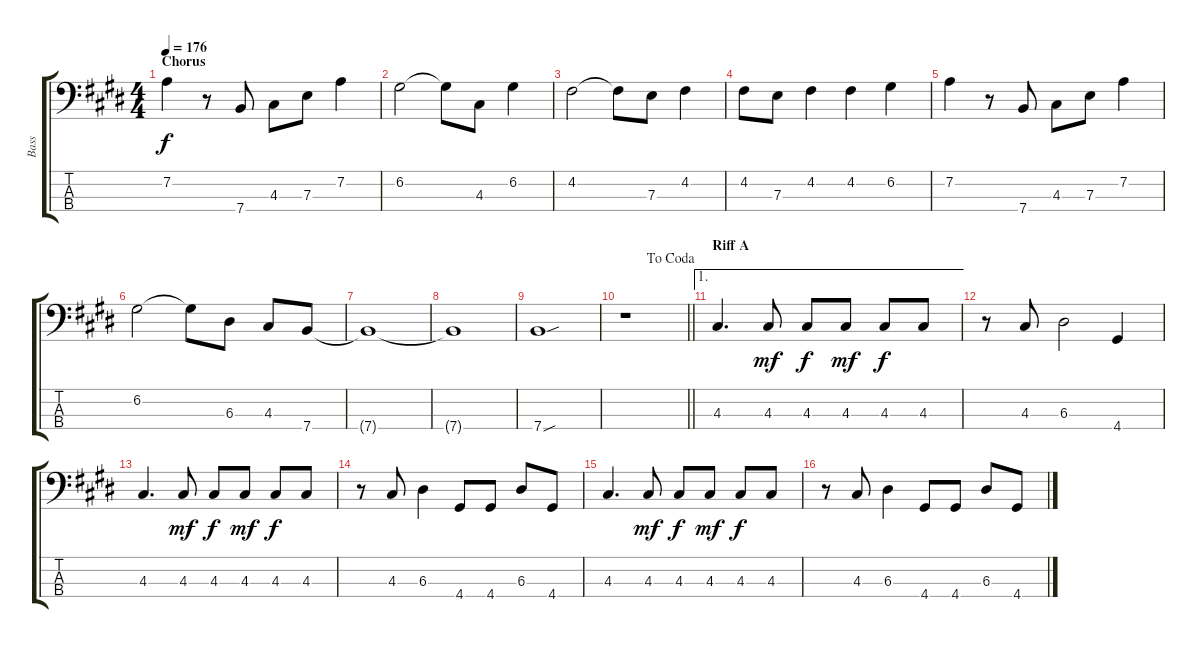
\track ("Bass" "Bass") {instrument electricbassfinger}
\staff {score tabs}
\tuning (G2 D2 A1 E1) {hide}
\ts (4 4)
\section ("" "Chorus")
\tempo 176
\clef f4
\ks e
7.2.4{dy f} r.8 7.4.8 4.3.8 7.3.8 7.2.4 |
6.2.2 6.2{t}.8 4.3.8 6.2.4 |
4.2.2 4.2{t}.8 7.3.8 4.2.4 |
4.2.8 7.3.8 4.2.4 4.2.4 6.2.4 |
7.2.4 r.8 7.4.8 4.3.8 7.3.8 7.2.4 |
6.2.2 6.2{t}.8 6.3.8 4.3.8 7.4.8 |
7.4{t}.1 |
7.4{t}.1 |
7.4{sou}.1 |
\jump dacoda
\barLineRight lightlight
r.1 |
\ae 1
\section ("" "Riff A")
4.3.4{d} 4.3.8{dy mf} 4.3.8{dy f} 4.3.8{dy mf} 4.3.8{dy f} 4.3.8 |
r.8 4.3.8 6.3.2 4.4.4 |
4.3.4{d} 4.3.8{dy mf} 4.3.8{dy f} 4.3.8{dy mf} 4.3.8{dy f} 4.3.8 |
r.8 4.3.8 6.3.4 4.4.8 4.4.8 6.3.8 4.4.8 |
4.3.4{d} 4.3.8{dy mf} 4.3.8{dy f} 4.3.8{dy mf} 4.3.8{dy f} 4.3.8 |
r.8 4.3.8 6.3.4 4.4.8 4.4.8 6.3.8 4.4.8
